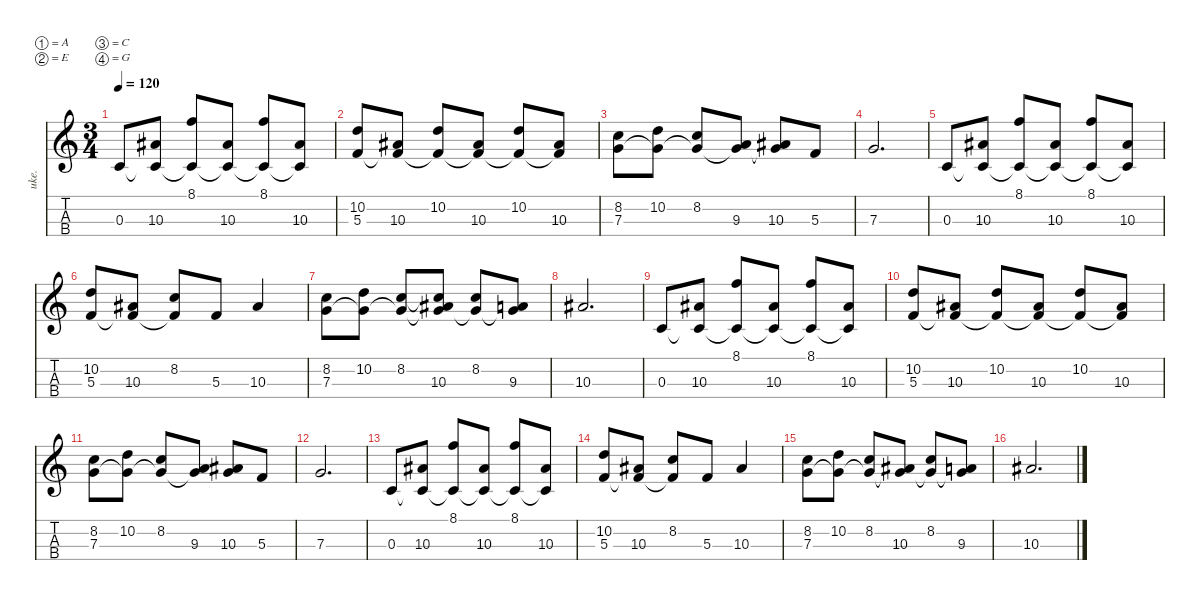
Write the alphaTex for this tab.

\defaultSystemsLayout 4
\hideDynamics
\bracketExtendMode nobrackets
\otherSystemsTrackNameOrientation horizontal
\track ("Ukulele" "uke.") {instrument acousticguitarnylon}
\staff {score tabs}
\tuning (A4 E4 C4 G4)
\displaytranspose 0
\ts (3 4)
\beaming (8 2 2 2)
\tempo 120
\clef g2
\ks c
0.3.8{dy mf instrument acousticguitarnylon beam Up} (10.3{acc #} 0.3{t}).8{beam Up} (8.1 0.3{t}).8{beam Up} (10.3{acc #} 0.3{t}).8{beam Up} (8.1 0.3{t}).8{beam Up} (10.3{acc #} 0.3{t}).8{beam Up} |
(10.2 5.3).8{beam Up} (10.3{acc #} 5.3{t}).8{beam Up} (10.2 5.3{t}).8{beam Up} (10.3{acc #} 5.3{t}).8{beam Up} (10.2 5.3{t}).8{beam Up} (10.3{acc #} 5.3{t}).8{beam Up} |
(8.2 7.3).8{beam Down} (10.2 7.3{t}).8{beam Down} (8.2 7.3{t}).8{beam Up} (9.3 7.3{t}).8{beam Up} (10.3{acc #} 7.3{t}).8{beam Up} 5.3.8{beam Up} |
7.3.2{d beam Up} |
0.3.8{beam Up} (10.3{acc #} 0.3{t}).8{beam Up} (8.1 0.3{t}).8{beam Up} (10.3{acc #} 0.3{t}).8{beam Up} (8.1 0.3{t}).8{beam Up} (10.3{acc #} 0.3{t}).8{beam Up} |
(10.2 5.3).8{beam Up} (10.3{acc #} 5.3{t}).8{beam Up} (8.2 5.3{t}).8{beam Up} 5.3.8{beam Up} 10.3{acc #}.4{beam Up} |
(8.2 7.3).8{beam Down} (10.2 7.3{t}).8{beam Down} (8.2 7.3{t}).8{beam Up} (10.3{acc #} 7.3{t} 8.2{t}).8{beam Up} (8.2 7.3{t}).8{beam Up} (9.3 7.3{t}).8{beam Up} |
10.3{acc #}.2{d beam Up} |
0.3.8{beam Up} (10.3{acc #} 0.3{t}).8{beam Up} (8.1 0.3{t}).8{beam Up} (10.3{acc #} 0.3{t}).8{beam Up} (8.1 0.3{t}).8{beam Up} (10.3{acc #} 0.3{t}).8{beam Up} |
(10.2 5.3).8{beam Up} (10.3{acc #} 5.3{t}).8{beam Up} (10.2 5.3{t}).8{beam Up} (10.3{acc #} 5.3{t}).8{beam Up} (10.2 5.3{t}).8{beam Up} (10.3{acc #} 5.3{t}).8{beam Up} |
(8.2 7.3).8{beam Down} (10.2 7.3{t}).8{beam Down} (8.2 7.3{t}).8{beam Up} (9.3 7.3{t}).8{beam Up} (10.3{acc #} 7.3{t}).8{beam Up} 5.3.8{beam Up} |
7.3.2{d beam Up} |
0.3.8{beam Up} (10.3{acc #} 0.3{t}).8{beam Up} (8.1 0.3{t}).8{beam Up} (10.3{acc #} 0.3{t}).8{beam Up} (8.1 0.3{t}).8{beam Up} (10.3{acc #} 0.3{t}).8{beam Up} |
(10.2 5.3).8{beam Up} (10.3{acc #} 5.3{t}).8{beam Up} (8.2 5.3{t}).8{beam Up} 5.3.8{beam Up} 10.3{acc #}.4{beam Up} |
(8.2 7.3).8{beam Down} (10.2 7.3{t}).8{beam Down} (8.2 7.3{t}).8{beam Up} (10.3{acc #} 7.3{t}).8{beam Up} (8.2 7.3{t}).8{beam Up} (9.3 7.3{t}).8{beam Up} |
10.3{acc #}.2{d beam Up}
